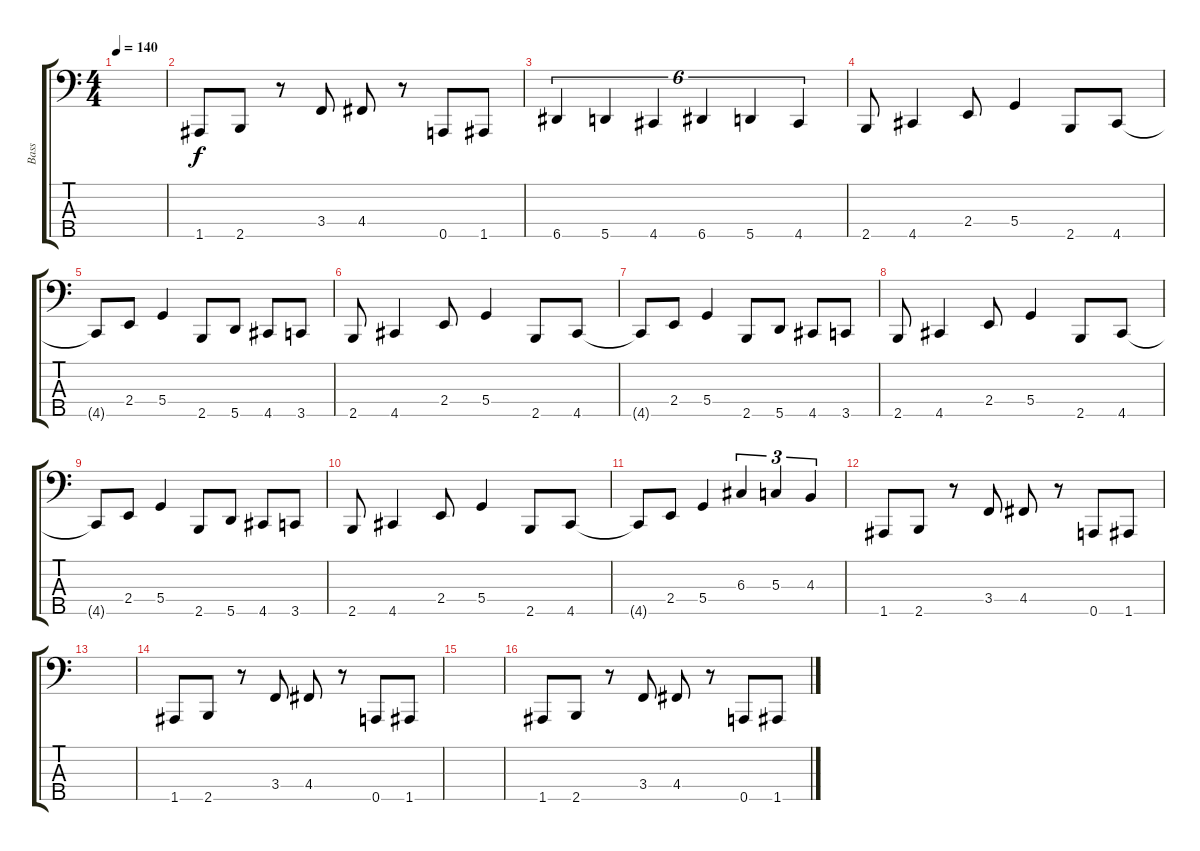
\track ("Bass" "Bass") {instrument slapbass1}
\staff {score tabs}
\tuning (F2 C2 G1 D1 A0) {hide}
\ts (4 4)
\tempo 140
\clef f4
\ks c
|
1.5.8 2.5.8 r.8 3.4.8 4.4.8 r.8 0.5.8 1.5.8 |
6.5.4{tu (6 4)} 5.5.4{tu (6 4)} 4.5.4{tu (6 4)} 6.5.4{tu (6 4)} 5.5.4{tu (6 4)} 4.5.4{tu (6 4)} |
2.5.8 4.5.4 2.4.8 5.4.4 2.5.8 4.5.8 |
4.5{t}.8 2.4.8 5.4.4 2.5.8 5.5.8 4.5.8 3.5.8 |
2.5.8 4.5.4 2.4.8 5.4.4 2.5.8 4.5.8 |
4.5{t}.8 2.4.8 5.4.4 2.5.8 5.5.8 4.5.8 3.5.8 |
2.5.8 4.5.4 2.4.8 5.4.4 2.5.8 4.5.8 |
4.5{t}.8 2.4.8 5.4.4 2.5.8 5.5.8 4.5.8 3.5.8 |
2.5.8 4.5.4 2.4.8 5.4.4 2.5.8 4.5.8 |
4.5{t}.8 2.4.8 5.4.4 6.3.4{tu (3 2)} 5.3.4{tu (3 2)} 4.3.4{tu (3 2)} |
1.5.8 2.5.8 r.8 3.4.8 4.4.8 r.8 0.5.8 1.5.8 |
|
1.5.8 2.5.8 r.8 3.4.8 4.4.8 r.8 0.5.8 1.5.8 |
|
1.5.8 2.5.8 r.8 3.4.8 4.4.8 r.8 0.5.8 1.5.8
